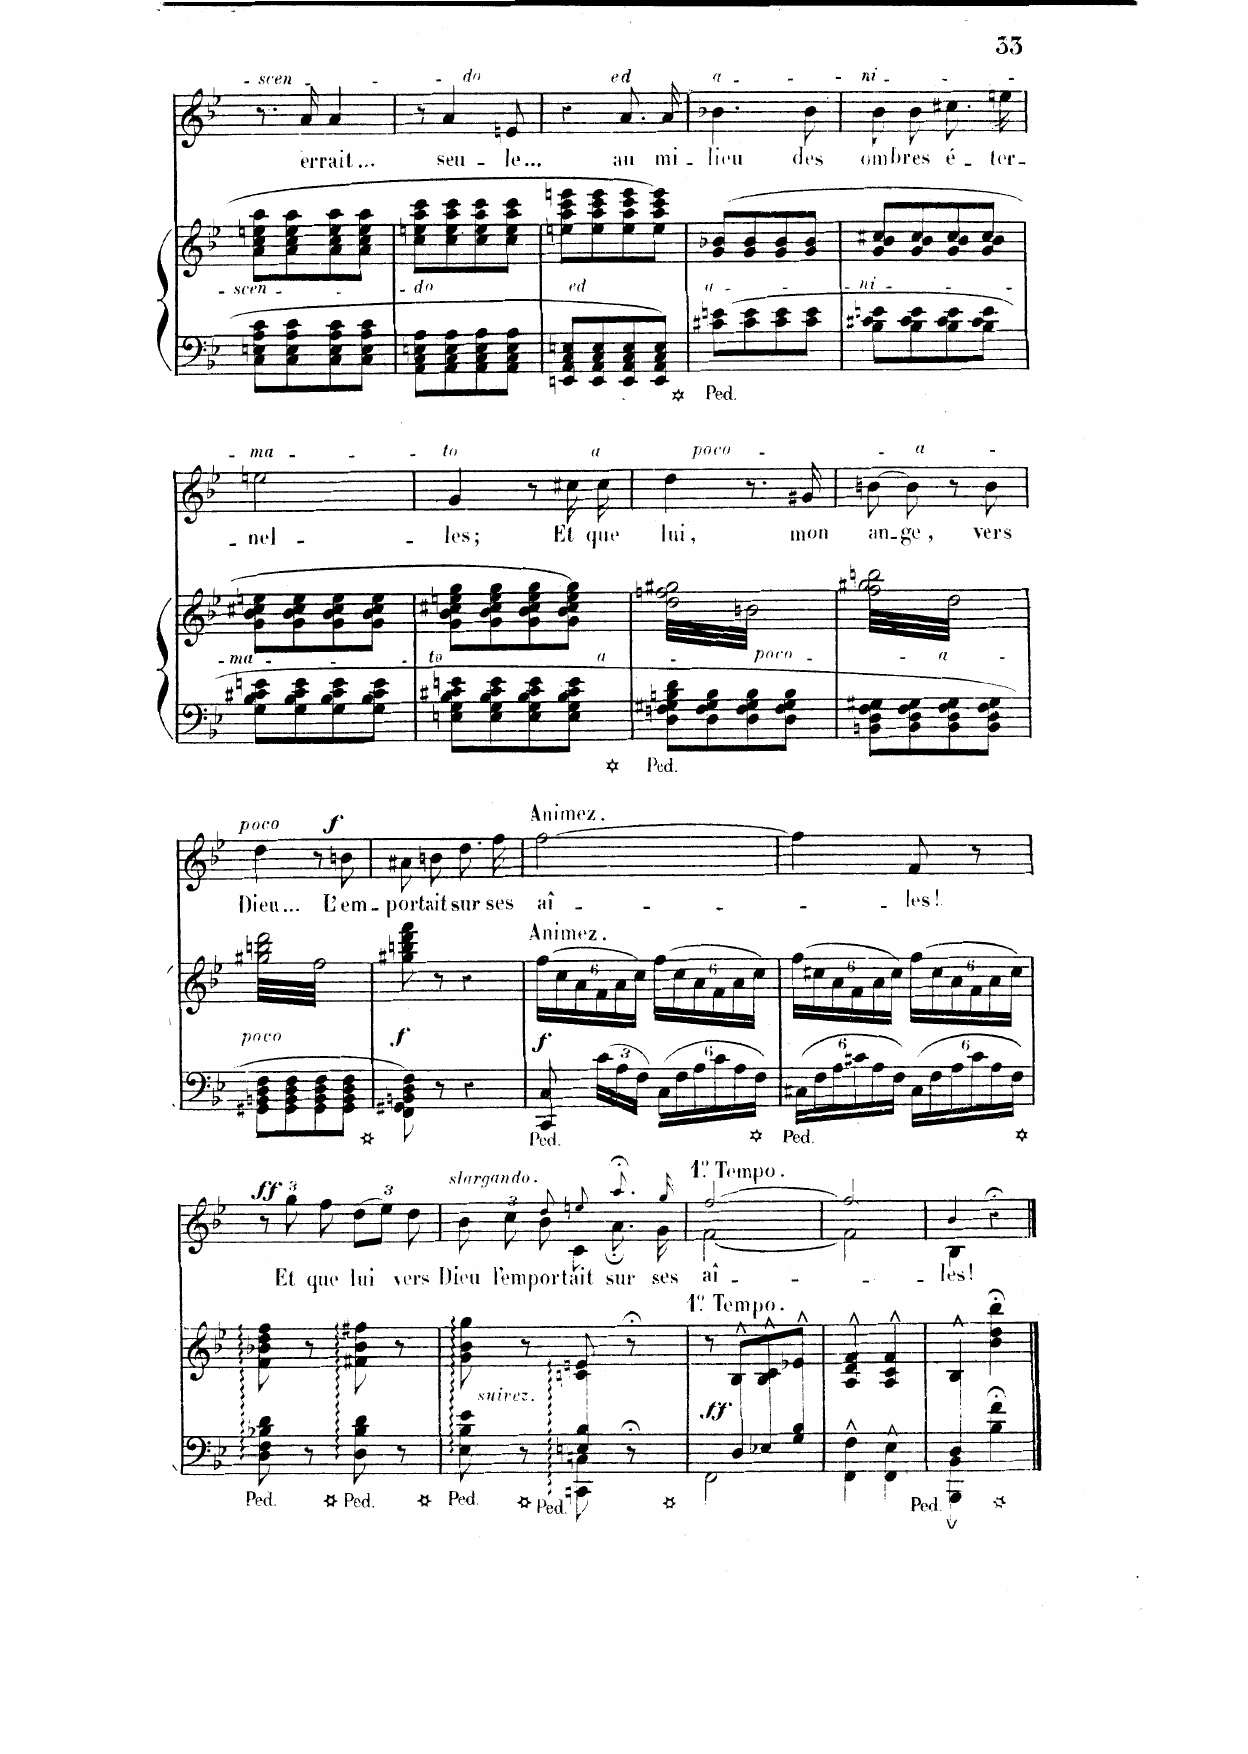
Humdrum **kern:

**kern	**kern	**dynam	**kern	**text	**dynam
*part2	*part2	*part2	*part1	*part1	*part1
*staff3	*staff2	*staff2/3	*staff1	*staff1	*staff1
*I"Piano	*	*	*I"Chant Voice	*	*
*I'Pno	*	*	*	*	*
*clefF4	*clefG2	*	*clefG2	*	*
*k[b-e-]	*k[b-e-]	*	*k[b-e-]	*	*
*M2/4	*M2/4	*	*M2/4	*	*
=102	=102	=102	=102	=102	=102
8C\ 8En\ 8A\ 8c\L	8a\ 8cc\ 8een\ 8aa\L	.	8.r	.	.
8C\ 8E\ 8A\ 8c\	8a\ 8cc\ 8ee\ 8aa\	.	.	.	.
.	.	.	16a/	er-	.
8C\ 8E\ 8A\ 8c\	8a\ 8cc\ 8ee\ 8aa\	.	4a/	-rait...	.
8C\ 8E\ 8A\ 8c\J	8a\ 8cc\ 8ee\ 8aa\J	.	.	.	.
=103	=103	=103	=103	=103	=103
8AA\ 8C\ 8En\ 8A\L	8cc\ 8een\ 8aa\ 8ccc\L	.	8r	.	.
8AA\ 8C\ 8E\ 8A\	8cc\ 8ee\ 8aa\ 8ccc\	.	4a/	seu-	.
8AA\ 8C\ 8E\ 8A\	8cc\ 8ee\ 8aa\ 8ccc\	.	.	.	.
8AA\ 8C\ 8E\ 8A\J	8cc\ 8ee\ 8aa\ 8ccc\J	.	8en/	-le...	.
=104	=104	=104	=104	=104	=104
8EEn/ 8AA/ 8C/ 8En/L	8een\ 8aa\ 8ccc\ 8eeen\L	.	4r	.	.
8EE/ 8AA/ 8C/ 8E/	8ee\ 8aa\ 8ccc\ 8eee\	.	.	.	.
8EE/ 8AA/ 8C/ 8E/	8ee\ 8aa\ 8ccc\ 8eee\	.	8.a/	au	.
8EE/ 8AA/ 8C/ 8E/J	8ee\ 8aa\ 8ccc\ 8eee\J	.	.	.	.
.	.	.	16a/	mi-	.
=105	=105	=105	=105	=105	=105
8c#X\ 8en\L	(8g/ 8b-X/L	.	4.b-X\	-lieu	.
8c#\ 8e\	8g/ 8b-/	.	.	.	.
8c#\ 8e\	8g/ 8b-/	.	.	.	.
8c#\ 8e\J	8g/ 8b-/J	.	8b-\	des	.
=106	=106	=106	=106	=106	=106
8B-\ 8c#X\ 8en\L	8g/ 8b-/ 8cc#X/L	.	8b-\	om-	.
8B-\ 8c#\ 8e\	8g/ 8b-/ 8cc#/	.	8b-\	-bres	.
8B-\ 8c#\ 8e\	8g/ 8b-/ 8cc#/	.	8.cc#X\	é-	.
8B-\ 8c#\ 8e\J	8g/ 8b-/ 8cc#/J	.	.	.	.
.	.	.	16een\	-ter-	.
=107	=107	=107	=107	=107	=107
8G\ 8B-\ 8c#X\ 8en\L	8g\ 8b-\ 8cc#X\ 8een\L	.	2een\	-nel-	.
8G\ 8B-\ 8c#\ 8e\	8g\ 8b-\ 8cc#\ 8ee\	.	.	.	.
8G\ 8B-\ 8c#\ 8e\	8g\ 8b-\ 8cc#\ 8ee\	.	.	.	.
8G\ 8B-\ 8c#\ 8e\J	8g\ 8b-\ 8cc#\ 8ee\J	.	.	.	.
=108	=108	=108	=108	=108	=108
8En\ 8G\ 8B-\ 8c#X\ 8en\L	8g\ 8b-\ 8cc#X\ 8een\ 8gg\L	.	4g/	-les;	.
8E\ 8G\ 8B-\ 8c#\ 8e\	8g\ 8b-\ 8cc#\ 8ee\ 8gg\	.	.	.	.
8E\ 8G\ 8B-\ 8c#\ 8e\	8g\ 8b-\ 8cc#\ 8ee\ 8gg\	.	8r	.	.
8E\ 8G\ 8B-\ 8c#\ 8e\J	8g\ 8b-\ 8cc#\ 8ee\ 8gg\J)	.	16cc#X\	Et	.
.	.	.	16cc#\	que	.
=109	=109	=109	=109	=109	=109
*	*tremolo	*	*	*	*
8D\ 8Fn\ 8G#X\ 8Bn\ 8d\L	64dd\ 64ffn\ 64gg#X\LLLL	.	4dd\	lui,	.
.	64bn\	.	.	.	.
.	64dd\ 64ffn\ 64gg#X\	.	.	.	.
.	64bn\	.	.	.	.
.	64dd\ 64ffn\ 64gg#X\	.	.	.	.
.	64bn\	.	.	.	.
.	64dd\ 64ffn\ 64gg#X\	.	.	.	.
.	64bn\	.	.	.	.
8D\ 8F\ 8G#\ 8B\	64dd\ 64ffn\ 64gg#X\	.	.	.	.
.	64bn\	.	.	.	.
.	64dd\ 64ffn\ 64gg#X\	.	.	.	.
.	64bn\	.	.	.	.
.	64dd\ 64ffn\ 64gg#X\	.	.	.	.
.	64bn\	.	.	.	.
.	64dd\ 64ffn\ 64gg#X\	.	.	.	.
.	64bn\	.	.	.	.
8D\ 8F\ 8G#\ 8B\	64dd\ 64ffn\ 64gg#X\	.	8.r	.	.
.	64bn\	.	.	.	.
.	64dd\ 64ffn\ 64gg#X\	.	.	.	.
.	64bn\	.	.	.	.
.	64dd\ 64ffn\ 64gg#X\	.	.	.	.
.	64bn\	.	.	.	.
.	64dd\ 64ffn\ 64gg#X\	.	.	.	.
.	64bn\	.	.	.	.
8D\ 8F\ 8G#\ 8B\J	64dd\ 64ffn\ 64gg#X\	.	.	.	.
.	64bn\	.	.	.	.
.	64dd\ 64ffn\ 64gg#X\	.	.	.	.
.	64bn\	.	.	.	.
.	64dd\ 64ffn\ 64gg#X\	.	16g#X/	mon	.
.	64bn\	.	.	.	.
.	64dd\ 64ffn\ 64gg#X\	.	.	.	.
.	64bn\JJJJ	.	.	.	.
=110	=110	=110	=110	=110	=110
8BBn\ 8D\ 8F\ 8G#X\L	64ff\ 64gg#X\ 64bbn\LLLL	.	[8bn\	an-	.
.	64dd\	.	.	.	.
.	64ff\ 64gg#X\ 64bbn\	.	.	.	.
.	64dd\	.	.	.	.
.	64ff\ 64gg#X\ 64bbn\	.	.	.	.
.	64dd\	.	.	.	.
.	64ff\ 64gg#X\ 64bbn\	.	.	.	.
.	64dd\	.	.	.	.
8BB\ 8D\ 8F\ 8G#\	64ff\ 64gg#X\ 64bbn\	.	8b\]	-ge,	.
.	64dd\	.	.	.	.
.	64ff\ 64gg#X\ 64bbn\	.	.	.	.
.	64dd\	.	.	.	.
.	64ff\ 64gg#X\ 64bbn\	.	.	.	.
.	64dd\	.	.	.	.
.	64ff\ 64gg#X\ 64bbn\	.	.	.	.
.	64dd\	.	.	.	.
8BB\ 8D\ 8F\ 8G#\	64ff\ 64gg#X\ 64bbn\	.	8r	.	.
.	64dd\	.	.	.	.
.	64ff\ 64gg#X\ 64bbn\	.	.	.	.
.	64dd\	.	.	.	.
.	64ff\ 64gg#X\ 64bbn\	.	.	.	.
.	64dd\	.	.	.	.
.	64ff\ 64gg#X\ 64bbn\	.	.	.	.
.	64dd\	.	.	.	.
8BB\ 8D\ 8F\ 8G#\J	64ff\ 64gg#X\ 64bbn\	.	8b\	vers	.
.	64dd\	.	.	.	.
.	64ff\ 64gg#X\ 64bbn\	.	.	.	.
.	64dd\	.	.	.	.
.	64ff\ 64gg#X\ 64bbn\	.	.	.	.
.	64dd\	.	.	.	.
.	64ff\ 64gg#X\ 64bbn\	.	.	.	.
.	64dd\JJJJ	.	.	.	.
=111	=111	=111	=111	=111	=111
8GG#X\ 8BBn\ 8D\ 8F\L	64gg#X\ 64bbn\ 64ddd\LLLL	.	4dd\	-Dieu...	.
.	64ff\	.	.	.	.
.	64gg#X\ 64bbn\ 64ddd\	.	.	.	.
.	64ff\	.	.	.	.
.	64gg#X\ 64bbn\ 64ddd\	.	.	.	.
.	64ff\	.	.	.	.
.	64gg#X\ 64bbn\ 64ddd\	.	.	.	.
.	64ff\	.	.	.	.
8GG#\ 8BB\ 8D\ 8F\	64gg#X\ 64bbn\ 64ddd\	.	.	.	.
.	64ff\	.	.	.	.
.	64gg#X\ 64bbn\ 64ddd\	.	.	.	.
.	64ff\	.	.	.	.
.	64gg#X\ 64bbn\ 64ddd\	.	.	.	.
.	64ff\	.	.	.	.
.	64gg#X\ 64bbn\ 64ddd\	.	.	.	.
.	64ff\	.	.	.	.
8GG#\ 8BB\ 8D\ 8F\	64gg#X\ 64bbn\ 64ddd\	.	8r	.	.
.	64ff\	.	.	.	.
.	64gg#X\ 64bbn\ 64ddd\	.	.	.	.
.	64ff\	.	.	.	.
.	64gg#X\ 64bbn\ 64ddd\	.	.	.	.
.	64ff\	.	.	.	.
.	64gg#X\ 64bbn\ 64ddd\	.	.	.	.
.	64ff\	.	.	.	.
!	!	!	!	!	!LO:DY:a
8GG#\ 8BB\ 8D\ 8F\J	64gg#X\ 64bbn\ 64ddd\	.	8bn\	L’em-	f
.	64ff\	.	.	.	.
.	64gg#X\ 64bbn\ 64ddd\	.	.	.	.
.	64ff\	.	.	.	.
.	64gg#X\ 64bbn\ 64ddd\	.	.	.	.
.	64ff\	.	.	.	.
.	64gg#X\ 64bbn\ 64ddd\	.	.	.	.
.	64ff\JJJJ	.	.	.	.
*	*Xtremolo	*	*	*	*
=112	=112	=112	=112	=112	=112
!	!	!	!LO:TX:a:B:t=Animez	!	!
!	!	!LO:DY:b	!	!	!
8FF\ 8GG#X\ 8BBn\ 8D\ 8F\	8gg#X\ 8bbn\ 8ddd\ 8fff\	f	8a#X\	-por-	.
.	.	.	.	.	.
.	.	.	.	.	.
.	.	.	.	.	.
.	.	.	.	.	.
.	.	.	.	.	.
.	.	.	.	.	.
.	.	.	.	.	.
8r	8r	.	8bn\	-trai	.
.	.	.	.	.	.
.	.	.	.	.	.
.	.	.	.	.	.
.	.	.	.	.	.
.	.	.	.	.	.
.	.	.	.	.	.
.	.	.	.	.	.
4r	4r	.	8.dd\	sur	.
.	.	.	16ff\	ses	.
=113	=113	=113	=113	=113	=113
!	!LO:TX:a:B:t=Animato	!	!	!	!
!	!	!LO:DY:b	!	!	!
8CC/ 8C/	(24ff\LL	f	[2ff\	aî-	.
.	24cc\	.	.	.	.
.	24a\	.	.	.	.
24c\LL	24f\	.	.	.	.
24A\	24a\	.	.	.	.
24F\JJ	24cc\JJ)	.	.	.	.
24C\LL	(24ff\LL	.	.	.	.
24F\	24cc\	.	.	.	.
24A\	24a\	.	.	.	.
24c\	24f\	.	.	.	.
24A\	24a\	.	.	.	.
24F\JJ	24cc\JJ)	.	.	.	.
=114	=114	=114	=114	=114	=114
24C#X\LL	(24ff\LL	.	4ff\]	.	.
24F\	24cc#X\	.	.	.	.
24A\	24a\	.	.	.	.
24c#X\	24f\	.	.	.	.
24A\	24a\	.	.	.	.
24F\JJ	24cc#\JJ)	.	.	.	.
24C#\LL	(24ff\LL	.	8f/	-les!	.
24F\	24cc#\	.	.	.	.
24A\	24a\	.	.	.	.
24c#\	24f\	.	8r	.	.
24A\	24a\	.	.	.	.
24F\JJ	24cc#\JJ)	.	.	.	.
=115	=115	=115	=115	=115	=115
!	!	!	!	!	!LO:DY:a
8D\ 8F\ 8B-X\ 8d\	8f\ 8b-X\ 8dd\ 8ff\	.	12r	.	ff
.	.	.	12gg\	Et	.
8r	8r	.	.	.	.
.	.	.	12ff\	que	.
8D\ 8B-\ 8d\	8f#X\ 8b-\ 8ff#X\	.	(12dd\L	lui	.
.	.	.	12ee-\J)	.	.
8r	8r	.	.	.	.
.	.	.	12dd\	vers	.
=116	=116	=116	=116	=116	=116
*^	*	*	*	*	*
*	*	*	*	*Xbrackettup	*	*
*	*	*	*	*^	*	*
!	!	!	!	!LO:TX:i:t=slargando	!	!	!
!	!	!LO:TX:b:i:t=suivez	!	!	!	!	!
8E-\ 8B-\ 8e-\	4ryy	8g\ 8b-\ 8gg\	.	12ryy	12b-\	Dieu	.
.	.	.	.	12ryy	12cc\	l’em-	.
8r	.	8r	.	.	.	.	.
.	.	.	.	12dd!/	12b-\	-por-	.
*	*	*	*	*	*brackettup	*	*
8En/ 8B-/	8CCn\ 8Cn\	8c/ 8en/	.	12een!/	12c\	-tait	.
.	.	.	.	12.aa;<!/	12.a;\	sur	.
8r;<	8ryy	8r;<	.	.	.	.	.
.	.	.	.	24gg!/	24g\	ses	.
=117	=117	=117	=117	=117	=117	=117	=117
!	!	!	!	!LO:TX:a:B:t=Tempo I	!	!	!
!	!	!LO:TX:a:B:t=Tempo I	!	!	!	!	!
!	!	!	!LO:DY:b	!	!	!	!
8ryy	2FF\	8r	ff	[2ff!/	[2f\	aî-	.
8D/L	.	8B-^^/L	.	.	.	.	.
8E-X/	.	8B-/^^ 8c/^^	.	.	.	.	.
8G/ 8B-/J	.	8e-X^^/J	.	.	.	.	.
*v	*v	*	*	*	*	*	*
=118	=118	=118	=118	=118	=118	=118
4FF\^^ 4F\^^	4A/^^ 4d/^^ 4f/^^	.	2ff!/]	2f\]	.	.
4FF\^^ 4E-\^^	4A/^^ 4c/^^ 4f/^^	.	.	.	.	.
=119	=119	=119	=119	=119	=119	=119
*^	*	*	*	*	*	*
4D/	4BBB-\^^ 4BB-\^^	4B-^^/	.	4b-!/	4B-\	-les!	.
4ryy	4B-\;< 4f\;<	4b-\;< 4dd\;< 4bb-\;<	.	4r;<	4ryy	.	.
*v	*v	*	*	*v	*v	*	*
==	==	==	==	==	==
*-	*-	*-	*-	*-	*-
